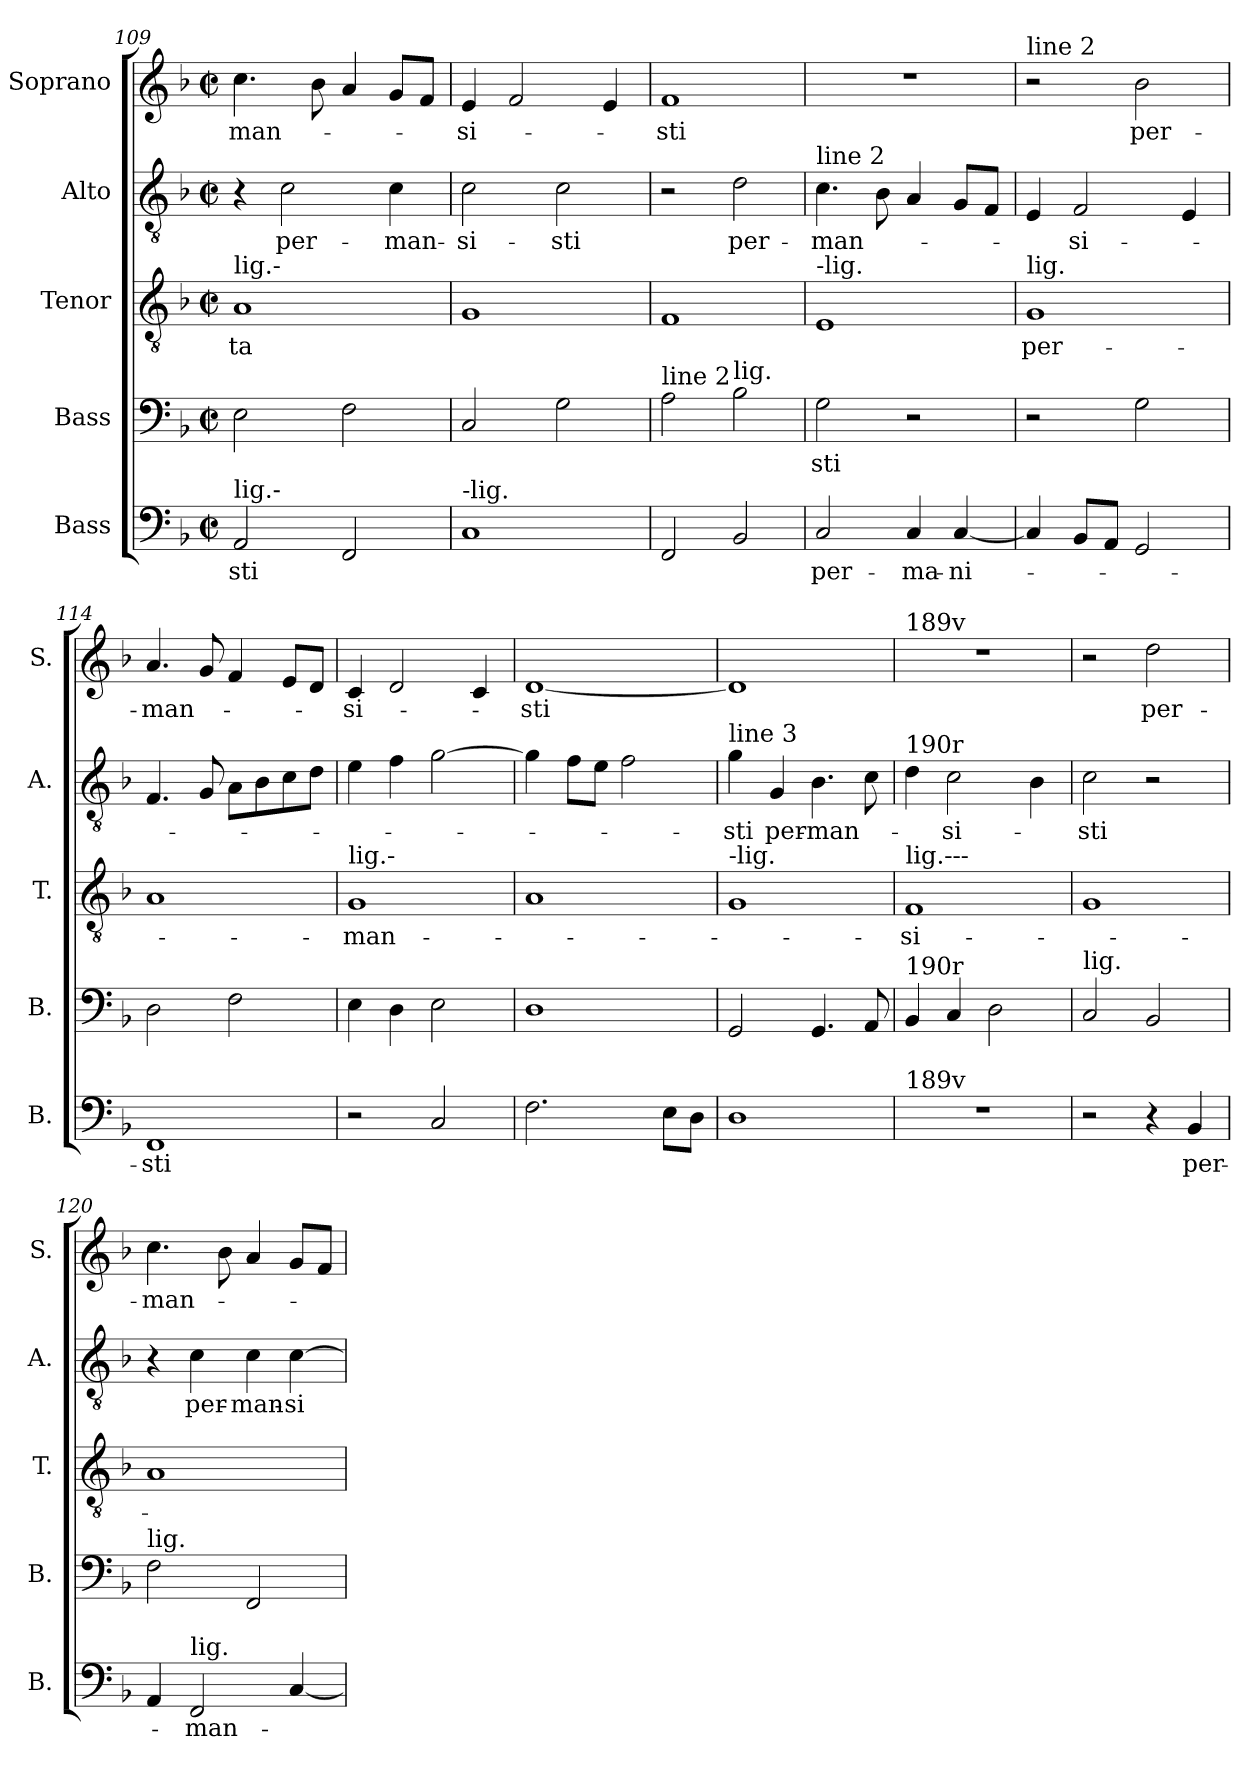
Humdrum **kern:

**kern	**text	**kern	**text	**kern	**text	**kern	**text	**kern	**text
*part5	*part5	*part4	*part4	*part3	*part3	*part2	*part2	*part1	*part1
*staff5	*staff5	*staff4	*staff4	*staff3	*staff3	*staff2	*staff2	*staff1	*staff1
*I"Bass	*	*I"Bass	*	*I"Tenor	*	*I"Alto	*	*I"Soprano	*
*I'B.	*	*I'B.	*	*I'T.	*	*I'A.	*	*I'S.	*
*clefF4	*	*clefF4	*	*clefGv2	*	*clefGv2	*	*clefG2	*
*k[b-]	*	*k[b-]	*	*k[b-]	*	*k[b-]	*	*k[b-]	*
*M2/2	*	*M2/2	*	*M2/2	*	*M2/2	*	*M2/2	*
*met(c|)	*	*met(c|)	*	*met(c|)	*	*met(c|)	*	*met(c|)	*
=109	=109	=109	=109	=109	=109	=109	=109	=109	=109
!	!	!	!	!LO:TX:a:t=lig.-	!	!	!	!	!
!LO:TX:a:t=lig.-	!	!	!	!	!	!	!	!	!
!	!LO:LY:b	!	!	!	!LO:LY:b	!	!	!	!LO:LY:b
2AA/	-sti	2E\	.	1A	-ta	4r	.	4.cc\	-man-
!	!	!	!	!	!	!	!LO:LY:b	!	!
.	.	.	.	.	.	2c\	per-	.	.
.	.	.	.	.	.	.	.	8b-\	.
2FF/	.	2F\	.	.	.	.	.	4a/	.
!	!	!	!	!	!	!	!LO:LY:b	!	!
.	.	.	.	.	.	4c\	-man-	8gL	.
.	.	.	.	.	.	.	.	8fJ	.
=110	=110	=110	=110	=110	=110	=110	=110	=110	=110
!LO:TX:a:t=-lig.	!	!	!	!	!	!	!	!	!
!	!	!	!	!	!	!	!LO:LY:b	!	!LO:LY:b
1C	.	2C/	.	1G	.	2c\	-si-	4e/	si-
.	.	.	.	.	.	.	.	2f/	.
!	!	!	!	!	!	!	!LO:LY:b	!	!
.	.	2G\	.	.	.	2c\	-sti	.	.
.	.	.	.	.	.	.	.	4e/	.
=111	=111	=111	=111	=111	=111	=111	=111	=111	=111
!	!	!LO:TX:a:t=line 2	!	!	!	!	!	!	!
!	!	!	!	!	!	!	!	!	!LO:LY:b
2FF/	.	2A\	.	1F	.	2r	.	1f	-sti
!	!	!LO:TX:a:t=lig.	!	!	!	!	!	!	!
!	!	!	!	!	!	!	!LO:LY:b	!	!
2BB-/	.	2B-\	.	.	.	2d\	per-	.	.
!!LO:LB:g=z
=112	=112	=112	=112	=112	=112	=112	=112	=112	=112
!	!	!	!	!	!	!LO:TX:a:t=line 2	!	!	!
!	!	!	!	!LO:TX:a:t=-lig.	!	!	!	!	!
!	!LO:LY:b	!	!LO:LY:b	!	!	!	!LO:LY:b	!	!
2C/	per-	2G\	sti	1E	.	4.c\	-man-	1r	.
.	.	.	.	.	.	8B-\	.	.	.
!	!LO:LY:b	!	!	!	!	!	!	!	!
4C/	-ma-	2r	.	.	.	4A/	.	.	.
!	!LO:LY:b	!	!	!	!	!	!	!	!
[4C/	-ni-	.	.	.	.	8GL	.	.	.
.	.	.	.	.	.	8FJ	.	.	.
!!LO:PB:g=z
=113	=113	=113	=113	=113	=113	=113	=113	=113	=113
!	!	!	!	!	!	!	!	!LO:TX:a:t=line 2	!
!	!	!	!	!LO:TX:a:t=lig.	!	!	!	!	!
!	!	!	!	!	!LO:LY:b	!	!	!	!
4C/]	.	2r	.	1G	-per-	4E/	.	2r	.
!	!	!	!	!	!	!	!LO:LY:b	!	!
8BB-L	.	.	.	.	.	2F/	si-	.	.
8AAJ	.	.	.	.	.	.	.	.	.
!	!	!	!	!	!	!	!	!	!LO:LY:b
2GG/	.	2G\	.	.	.	.	.	2b-\	per-
.	.	.	.	.	.	4E/	.	.	.
=114	=114	=114	=114	=114	=114	=114	=114	=114	=114
!	!LO:LY:b	!	!	!	!	!	!	!	!LO:LY:b
1FF	-sti	2D\	.	1A	.	4.F/	.	4.a/	-man-
.	.	.	.	.	.	8G/	.	8g/	.
.	.	2F\	.	.	.	8AL	.	4f/	.
.	.	.	.	.	.	8B-	.	.	.
.	.	.	.	.	.	8c	.	8eL	.
.	.	.	.	.	.	8dJ	.	8dJ	.
=115	=115	=115	=115	=115	=115	=115	=115	=115	=115
!	!	!	!	!LO:TX:a:t=lig.-	!	!	!	!	!
!	!	!	!	!	!LO:LY:b	!	!	!	!LO:LY:b
2r	.	4E\	.	1G	-man-	4e\	.	4c/	si-
.	.	4D\	.	.	.	4f\	.	2d/	.
2C/	.	2E\	.	.	.	[2g\	.	.	.
.	.	.	.	.	.	.	.	4c/	.
=116	=116	=116	=116	=116	=116	=116	=116	=116	=116
!	!	!	!	!	!	!	!	!	!LO:LY:b
2.F\	.	1D	.	1A	.	4g\]	.	[1d	-sti
.	.	.	.	.	.	8fL	.	.	.
.	.	.	.	.	.	8eJ	.	.	.
.	.	.	.	.	.	2f\	.	.	.
8EL	.	.	.	.	.	.	.	.	.
8DJ	.	.	.	.	.	.	.	.	.
=117	=117	=117	=117	=117	=117	=117	=117	=117	=117
!	!	!	!	!	!	!LO:TX:a:t=line 3	!	!	!
!	!	!	!	!LO:TX:a:t=-lig.	!	!	!	!	!
!	!	!	!	!	!	!	!LO:LY:b	!	!
1D	.	2GG/	.	1G	.	4g\	sti	1d]	.
!	!	!	!	!	!	!	!LO:LY:b	!	!
.	.	.	.	.	.	4G/	per-	.	.
!	!	!	!	!	!	!	!LO:LY:b	!	!
.	.	4.GG/	.	.	.	4.B-\	-man-	.	.
.	.	8AA/	.	.	.	8c\	.	.	.
!!LO:LB:g=z
=118	=118	=118	=118	=118	=118	=118	=118	=118	=118
!	!	!	!	!	!	!	!	!LO:TX:a:t=189v	!
!	!	!	!	!	!	!LO:TX:a:t=190r	!	!	!
!	!	!	!	!LO:TX:a:t=lig.---	!	!	!	!	!
!	!	!LO:TX:a:t=190r	!	!	!	!	!	!	!
!LO:TX:a:t=189v	!	!	!	!	!	!	!	!	!
!	!	!	!	!	!LO:LY:b	!	!	!	!
1r	.	4BB-/	.	1F	si-	4d\	.	1r	.
!	!	!	!	!	!	!	!LO:LY:b	!	!
.	.	4C/	.	.	.	2c\	si-	.	.
.	.	2D\	.	.	.	.	.	.	.
.	.	.	.	.	.	4B-\	.	.	.
!!LO:PB:g=z
=119	=119	=119	=119	=119	=119	=119	=119	=119	=119
!	!	!LO:TX:a:t=lig.	!	!	!	!	!	!	!
!	!	!	!	!	!	!	!LO:LY:b	!	!
2r	.	2C/	.	1G	.	2c\	-sti	2r	.
!	!	!	!	!	!	!	!	!	!LO:LY:b
4r	.	2BB-/	.	.	.	2r	.	2dd\	per-
!	!LO:LY:b	!	!	!	!	!	!	!	!
4BB-/	per-	.	.	.	.	.	.	.	.
=120	=120	=120	=120	=120	=120	=120	=120	=120	=120
!	!	!LO:TX:a:t=lig.	!	!	!	!	!	!	!
!	!	!	!	!	!	!	!	!	!LO:LY:b
4AA/	.	2F\	.	1A	.	4r	.	4.cc\	-man-
!LO:TX:a:t=lig.	!	!	!	!	!	!	!	!	!
!	!LO:LY:b	!	!	!	!	!	!LO:LY:b	!	!
2FF/	-man-	.	.	.	.	4c\	per-	.	.
.	.	.	.	.	.	.	.	8b-\	.
!	!	!	!	!	!	!	!LO:LY:b	!	!
.	.	2FF/	.	.	.	4c\	-man-	4a/	.
!	!	!	!	!	!	!	!LO:LY:b	!	!
[4C/	.	.	.	.	.	[4c\	-si-	8gL	.
.	.	.	.	.	.	.	.	8fJ	.
=	=	=	=	=	=	=	=	=	=
*-	*-	*-	*-	*-	*-	*-	*-	*-	*-
